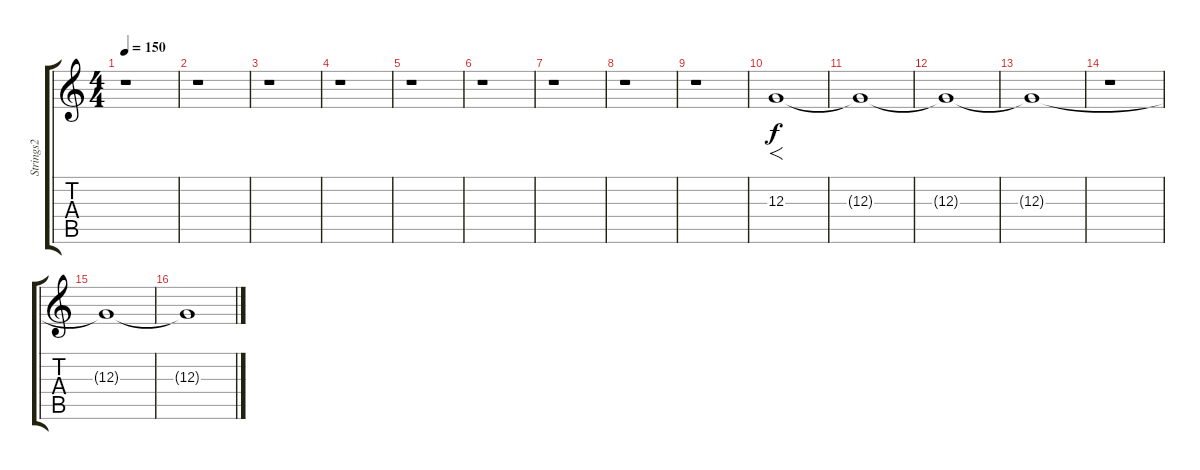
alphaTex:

\track ("Strings2" "Strings2") {instrument stringensemble1}
\staff {score tabs}
\tuning (E4 B3 G3 D3 A2 E2) {hide}
\ts (4 4)
\tempo 150
\clef g2
\ks c
r.1{dy f} |
r.1 |
r.1 |
r.1 |
r.1 |
r.1 |
r.1 |
r.1 |
r.1 |
12.3.1{f} |
12.3{t}.1 |
12.3{t}.1 |
12.3{t}.1 |
r.1 |
12.3{t}.1 |
12.3{t}.1
